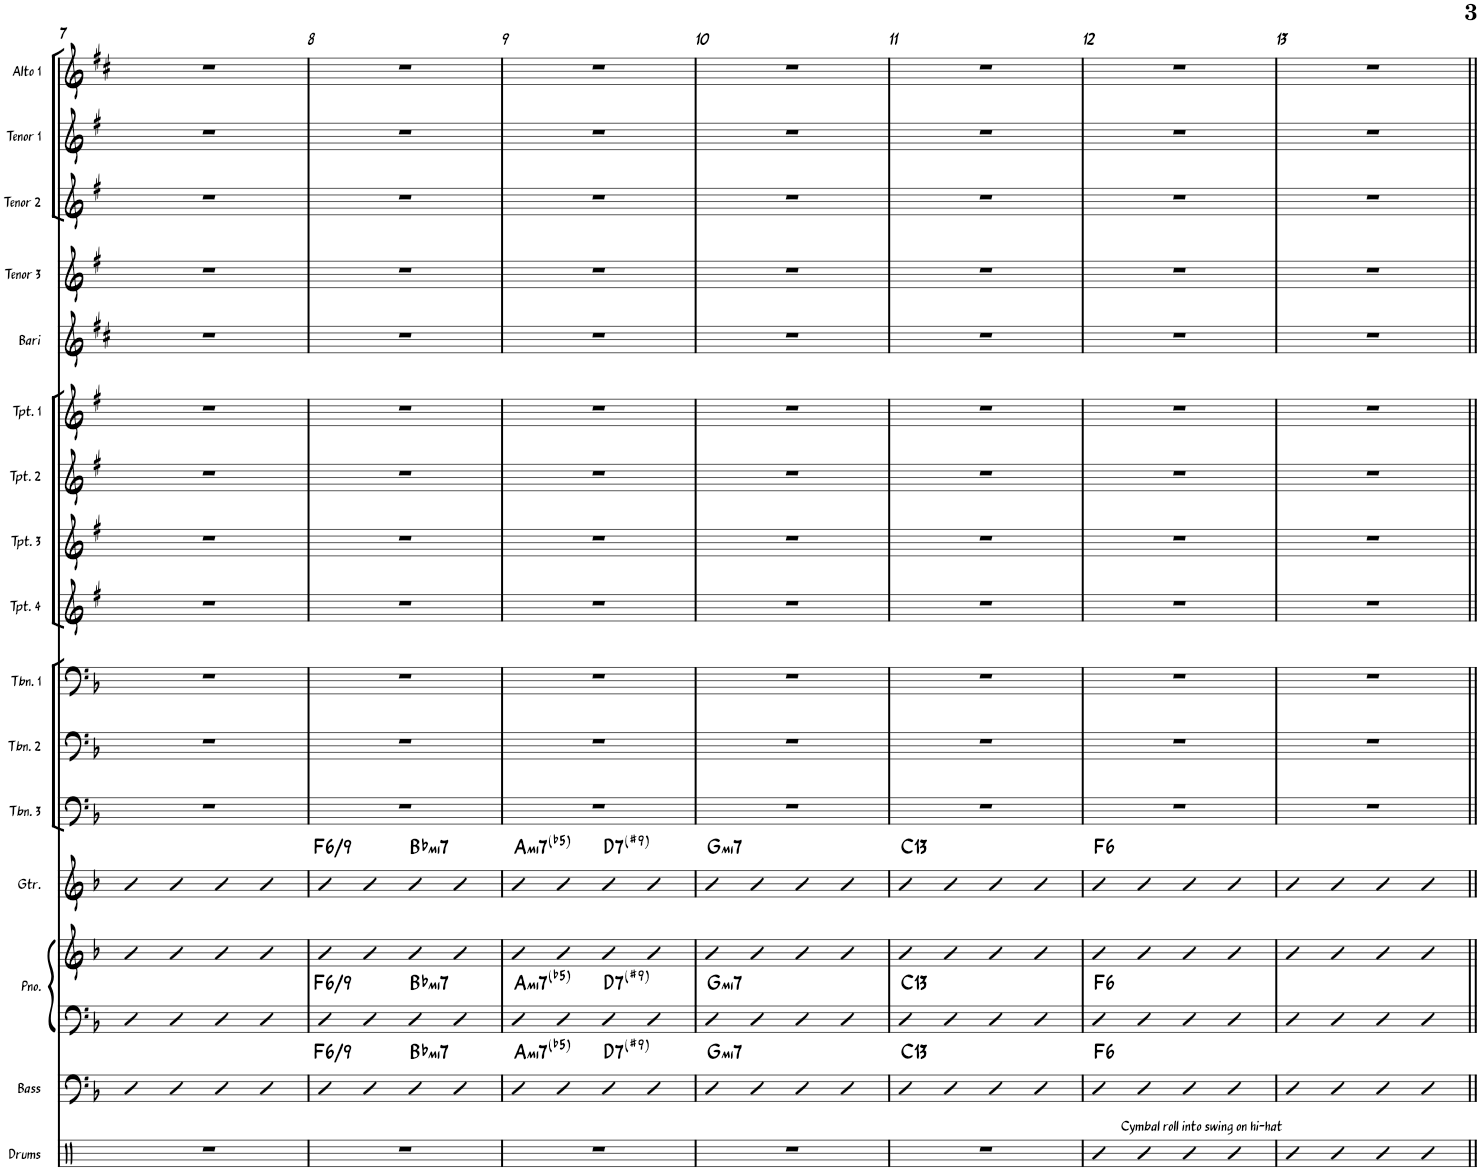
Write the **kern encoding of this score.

**kern	**kern	**harte	**kern	**kern	**harte	**kern	**harte	**kern	**kern	**kern	**kern	**kern	**kern	**kern	**kern	**kern	**kern	**kern	**kern
*part16	*part15	*part15	*part14	*part14	*part14	*part13	*part13	*part12	*part11	*part10	*part9	*part8	*part7	*part6	*part5	*part4	*part3	*part2	*part1
*staff17	*staff16	*	*staff15	*staff14	*	*staff13	*	*staff12	*staff11	*staff10	*staff9	*staff8	*staff7	*staff6	*staff5	*staff4	*staff3	*staff2	*staff1
*I"Drums	*I"Acoustic Bass	*	*I"Piano	*	*	*I"Guitar	*	*I"Trombone 3	*I"Trombone 2	*I"Trombone 1	*I"Trumpet 4	*I"Trumpet 3	*I"Trumpet 2	*I"Trumpet 1	*I"Bari Sax	*I"Tenor Sax 3	*I"Tenor Sax 2	*I"Tenor Sax 1	*I"Alto Sax 1
*I'Drums	*I'Bass	*	*I'Pno.	*	*	*I'Gtr.	*	*I'Tbn. 3	*I'Tbn. 2	*I'Tbn. 1	*I'Tpt. 4	*I'Tpt. 3	*I'Tpt. 2	*I'Tpt. 1	*I'Bari	*I'Tenor 3	*I'Tenor 2	*I'Tenor 1	*I'Alto 1
!!LO:PB:g=z
*clefX	*clefF4	*	*clefF4	*clefG2	*	*clefG2	*	*clefF4	*clefF4	*clefF4	*clefG2	*clefG2	*clefG2	*clefG2	*clefG2	*clefG2	*clefG2	*clefG2	*clefG2
*	*Trd7c12	*	*	*	*	*	*	*	*	*	*Trd1c2	*Trd1c2	*Trd1c2	*Trd1c2	*Trd12c21	*Trd8c14	*Trd8c14	*Trd8c14	*Trd5c9
*k[]	*k[b-]	*	*k[b-]	*k[b-]	*	*k[b-]	*	*k[b-]	*k[b-]	*k[b-]	*k[f#]	*k[f#]	*k[f#]	*k[f#]	*k[f#c#]	*k[f#]	*k[f#]	*k[f#]	*k[f#c#]
*M4/4	*M4/4	*	*M4/4	*M4/4	*	*M4/4	*	*M4/4	*M4/4	*M4/4	*M4/4	*M4/4	*M4/4	*M4/4	*M4/4	*M4/4	*M4/4	*M4/4	*M4/4
=7	=7	=7	=7	=7	=7	=7	=7	=7	=7	=7	=7	=7	=7	=7	=7	=7	=7	=7	=7
1r	4b-	.	4B-	4b-	.	4B-	.	1r	1r	1r	1r	1r	1r	1r	1r	1r	1r	1r	1r
.	4b-	.	4B-	4b-	.	4B-	.	.	.	.	.	.	.	.	.	.	.	.	.
.	4b-	.	4B-	4b-	.	4B-	.	.	.	.	.	.	.	.	.	.	.	.	.
.	4b-	.	4B-	4b-	.	4B-	.	.	.	.	.	.	.	.	.	.	.	.	.
=8	=8	=8	=8	=8	=8	=8	=8	=8	=8	=8	=8	=8	=8	=8	=8	=8	=8	=8	=8
!	!	!LO:H:kt=/6	!	!	!LO:H:kt=/6	!	!LO:H:kt=/6	!	!	!	!	!	!	!	!	!	!	!	!
1r	4b-	F:maj6(9)	4B-	4b-	F:maj6(9)	4B-	F:maj6(9)	1r	1r	1r	1r	1r	1r	1r	1r	1r	1r	1r	1r
.	4b-	.	4B-	4b-	.	4B-	.	.	.	.	.	.	.	.	.	.	.	.	.
!	!	!LO:H:kt=mi7	!	!	!LO:H:kt=mi7	!	!LO:H:kt=mi7	!	!	!	!	!	!	!	!	!	!	!	!
.	4b-	Bb:min7	4B-	4b-	Bb:min7	4B-	Bb:min7	.	.	.	.	.	.	.	.	.	.	.	.
.	4b-	.	4B-	4b-	.	4B-	.	.	.	.	.	.	.	.	.	.	.	.	.
=9	=9	=9	=9	=9	=9	=9	=9	=9	=9	=9	=9	=9	=9	=9	=9	=9	=9	=9	=9
!	!	!LO:H:kt=mi7(b5)	!	!	!LO:H:kt=mi7(b5)	!	!LO:H:kt=mi7(b5)	!	!	!	!	!	!	!	!	!	!	!	!
1r	4b-	A:hdim7	4B-	4b-	A:hdim7	4B-	A:hdim7	1r	1r	1r	1r	1r	1r	1r	1r	1r	1r	1r	1r
.	4b-	.	4B-	4b-	.	4B-	.	.	.	.	.	.	.	.	.	.	.	.	.
!	!	!LO:H:kt=7	!	!	!LO:H:kt=7	!	!LO:H:kt=7	!	!	!	!	!	!	!	!	!	!	!	!
.	4b-	D:7(#9)	4B-	4b-	D:7(#9)	4B-	D:7(#9)	.	.	.	.	.	.	.	.	.	.	.	.
.	4b-	.	4B-	4b-	.	4B-	.	.	.	.	.	.	.	.	.	.	.	.	.
=10	=10	=10	=10	=10	=10	=10	=10	=10	=10	=10	=10	=10	=10	=10	=10	=10	=10	=10	=10
!	!	!LO:H:kt=mi7	!	!	!LO:H:kt=mi7	!	!LO:H:kt=mi7	!	!	!	!	!	!	!	!	!	!	!	!
1r	4b-	G:min7	4B-	4b-	G:min7	4B-	G:min7	1r	1r	1r	1r	1r	1r	1r	1r	1r	1r	1r	1r
.	4b-	.	4B-	4b-	.	4B-	.	.	.	.	.	.	.	.	.	.	.	.	.
.	4a	.	4A	4b-	.	4A	.	.	.	.	.	.	.	.	.	.	.	.	.
.	4b-	.	4B-	4b-	.	4B-	.	.	.	.	.	.	.	.	.	.	.	.	.
=11	=11	=11	=11	=11	=11	=11	=11	=11	=11	=11	=11	=11	=11	=11	=11	=11	=11	=11	=11
!	!	!LO:H:kt=13	!	!	!LO:H:kt=13	!	!LO:H:kt=13	!	!	!	!	!	!	!	!	!	!	!	!
1r	4b-	C:9(11,13)	4B-	4b-	C:9(11,13)	4B-	C:9(11,13)	1r	1r	1r	1r	1r	1r	1r	1r	1r	1r	1r	1r
.	4b-	.	4B-	4b-	.	4B-	.	.	.	.	.	.	.	.	.	.	.	.	.
.	4b-	.	4B-	4b-	.	4B-	.	.	.	.	.	.	.	.	.	.	.	.	.
.	4b-	.	4B-	4b-	.	4B-	.	.	.	.	.	.	.	.	.	.	.	.	.
=12	=12	=12	=12	=12	=12	=12	=12	=12	=12	=12	=12	=12	=12	=12	=12	=12	=12	=12	=12
!LO:TX:a:t=Cymbal roll into swing on hi-hat	!	!LO:H:kt=6	!	!	!LO:H:kt=6	!	!LO:H:kt=6	!	!	!	!	!	!	!	!	!	!	!	!
4R	4b-	F:maj6	4B-	4b-	F:maj6	4B-	F:maj6	1r	1r	1r	1r	1r	1r	1r	1r	1r	1r	1r	1r
4R	4b-	.	4B-	4b-	.	4B-	.	.	.	.	.	.	.	.	.	.	.	.	.
4R	4b-	.	4B-	4b-	.	4B-	.	.	.	.	.	.	.	.	.	.	.	.	.
4R	4b-	.	4B-	4b-	.	4B-	.	.	.	.	.	.	.	.	.	.	.	.	.
=13	=13	=13	=13	=13	=13	=13	=13	=13	=13	=13	=13	=13	=13	=13	=13	=13	=13	=13	=13
4R	4b-	.	4D	4b-	.	4B-	.	1r	1r	1r	1r	1r	1r	1r	1r	1r	1r	1r	1r
4R	4b-	.	4D	4b-	.	4B-	.	.	.	.	.	.	.	.	.	.	.	.	.
4R	4b-	.	4D	4b-	.	4B-	.	.	.	.	.	.	.	.	.	.	.	.	.
4R	4b-	.	4D	4b-	.	4B-	.	.	.	.	.	.	.	.	.	.	.	.	.
=||	=||	=||	=||	=||	=||	=||	=||	=||	=||	=||	=||	=||	=||	=||	=||	=||	=||	=||	=||
*-	*-	*-	*-	*-	*-	*-	*-	*-	*-	*-	*-	*-	*-	*-	*-	*-	*-	*-	*-
